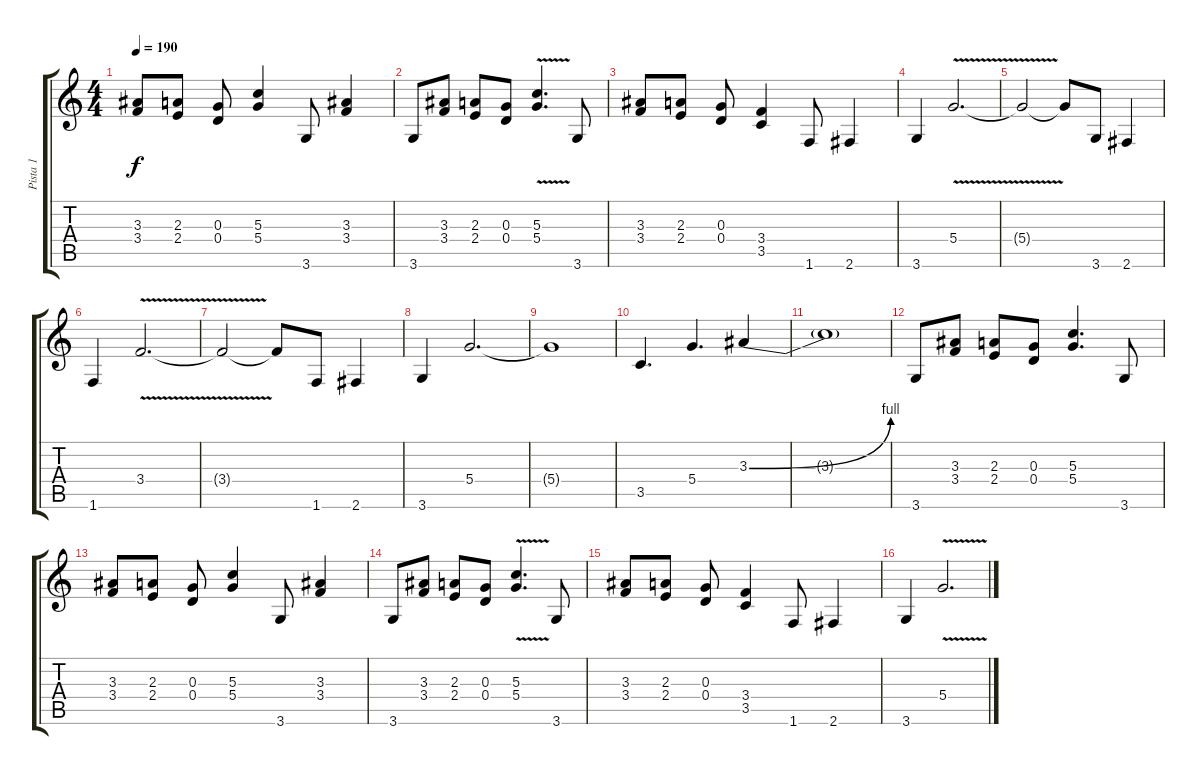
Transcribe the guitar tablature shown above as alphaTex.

\track ("Pista 1" "Pista 1") {instrument overdrivenguitar}
\staff {score tabs}
\tuning (E4 B3 G3 D3 A2 E2) {hide}
\ts (4 4)
\tempo 190
\clef g2
\ks c
(3.3 3.4).8{dy f} (2.3 2.4).8 (0.3 0.4).8 (5.3 5.4).4 3.6.8 (3.3 3.4).4 |
3.6.8 (3.3 3.4).8 (2.3 2.4).8 (0.3 0.4).8 (5.3{v} 5.4{v}).4{d} 3.6.8 |
(3.3 3.4).8 (2.3 2.4).8 (0.3 0.4).8 (3.4 3.5).4 1.6.8 2.6.4 |
3.6.4 5.4{v}.2{d} |
5.4{t}.2 5.4{t}.8 3.6.8 2.6.4 |
1.6.4 3.4{v}.2{d} |
3.4{t}.2 3.4{t}.8 1.6.8 2.6.4 |
3.6.4 5.4.2{d} |
5.4{t}.1 |
3.5.4{d} 5.4.4{d} 3.3{be (bend 0 0 60 4)}.4 |
3.3{t}.1 |
3.6.8 (3.3 3.4).8 (2.3 2.4).8 (0.3 0.4).8 (5.3 5.4).4{d} 3.6.8 |
(3.3 3.4).8 (2.3 2.4).8 (0.3 0.4).8 (5.3 5.4).4 3.6.8 (3.3 3.4).4 |
3.6.8 (3.3 3.4).8 (2.3 2.4).8 (0.3 0.4).8 (5.3{v} 5.4{v}).4{d} 3.6.8 |
(3.3 3.4).8 (2.3 2.4).8 (0.3 0.4).8 (3.4 3.5).4 1.6.8 2.6.4 |
3.6.4 5.4{v}.2{d}
